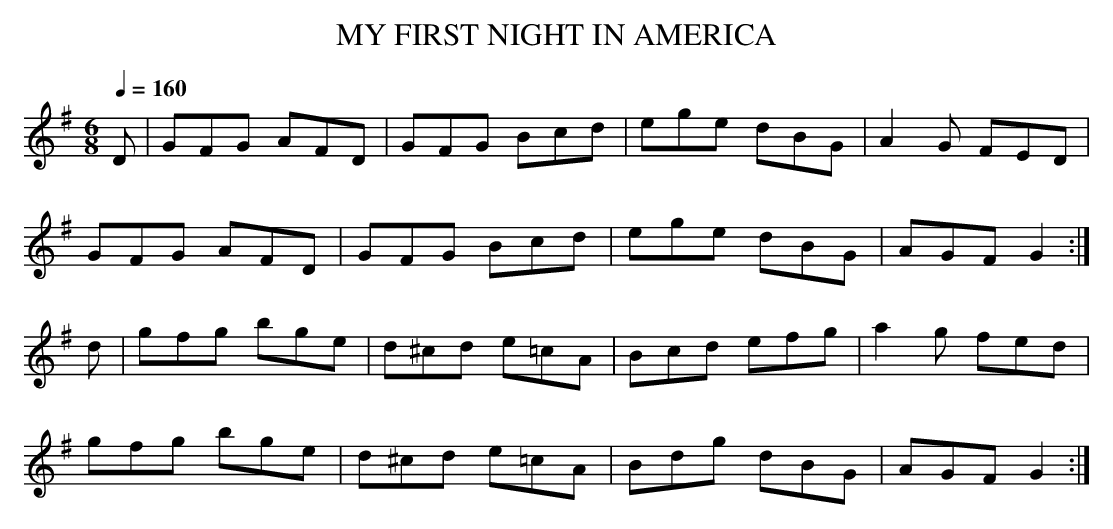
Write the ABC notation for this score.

X:1
T:MY FIRST NIGHT IN AMERICA
Q:1/4=160
M:6/8
K:G
D|GFG AFD|GFG Bcd|ege dBG|A2G FED|
GFG AFD|GFG Bcd|ege dBG|AGF G2 :|
d|gfg bge|d^cd e=cA|Bcd efg|a2g fed|
gfg bge|d^cd e=cA|Bdg dBG|AGF G2 :|
